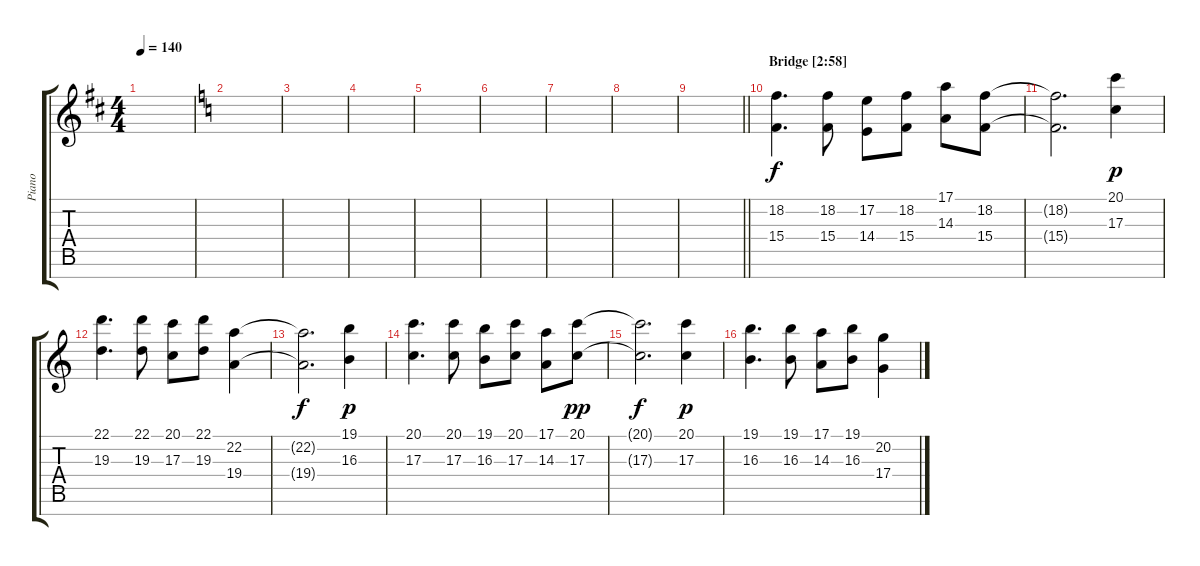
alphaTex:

\track ("Piano" "Piano") {instrument acousticgrandpiano}
\staff {score tabs}
\tuning (E4 B3 G3 D3 A2 E2 B1) {hide}
\ts (4 4)
\tempo 140
\clef g2
\ks bminor
|
\ks aminor
|
|
|
|
|
|
|
\barLineRight lightlight
|
\section ("" "Bridge [2:58]")
(18.2 15.4).4{d} (18.2 15.4).8 (17.2 14.4).8 (18.2 15.4).8 (17.1 14.3).8 (18.2 15.4).8 |
(18.2{t} 15.4{t}).2{d dy f} (20.1 17.3).4{dy p} |
(22.1 19.3).4{d} (22.1 19.3).8 (20.1 17.3).8 (22.1 19.3).8 (22.2 19.4).4 |
(22.2{t} 19.4{t}).2{d dy f} (19.1 16.3).4{dy p} |
(20.1 17.3).4{d} (20.1 17.3).8 (19.1 16.3).8 (20.1 17.3).8 (17.1 14.3).8 (20.1 17.3).8{dy pp} |
(20.1{t} 17.3{t}).2{d dy f} (20.1 17.3).4{dy p} |
(19.1 16.3).4{d} (19.1 16.3).8 (17.1 14.3).8 (19.1 16.3).8 (20.2 17.4).4
